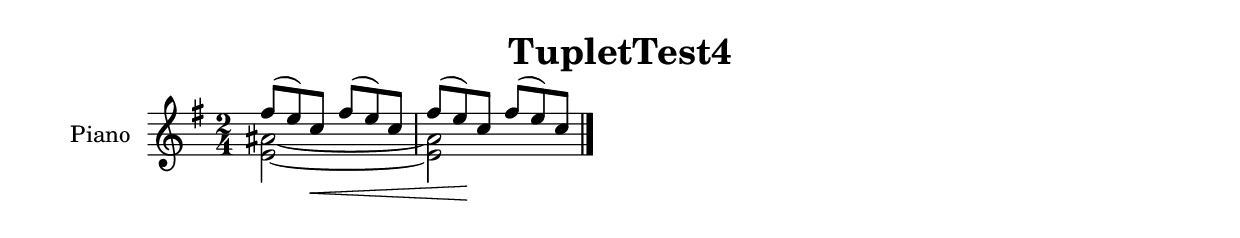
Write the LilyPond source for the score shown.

\version "2.24.4"

\header {
  workCreditTypeTitle = "TupletTest4"
  title               = "TupletTest4"
}

\paper {
  % horizontal-shift = 0.0\mm
  % indent = 0.0\mm
  % short-indent = 0.0\mm
  
  % markup-system-spacing-padding = 0.0\mm
  % between-system-space = 0.0\mm
  % page-top-space = 0.0\mm
  
  % page-count = -1
  % system-count = -1
  
  % oddHeaderMarkup = ""
  % evenHeaderMarkup = ""
  % oddFooterMarkup = ""
  % evenFooterMarkup = ""
}

\layout {
  \context { \Score
    autoBeaming = ##f % to display tuplets brackets
  }
  \context { \Voice
  }
}

Part_POne_Staff_One_Voice_One = \absolute {
  \language "nederlands"
  
  
  \clef "treble"
  \key e \minor
  \numericTimeSignature \time 2/4
  \once \omit TupletBracket
  \once \omit TupletNumber
  \tuplet 3/2 {  \stemUp fis''8 [
  ( e'' ) c'' ]
  \< } \once \omit TupletBracket
  \once \omit TupletNumber
  \tuplet 3/2 {  fis''8 [
  ( e'' ) c'' ]
  }
  
  \once \omit TupletBracket
  \once \omit TupletNumber
  \tuplet 3/2 {  fis''8 [
  ( e'' \! ) c'' ]
  } \once \omit TupletBracket
  \once \omit TupletNumber
  \tuplet 3/2 {  fis''8 [
  ( e'' ) c'' ]
  }
  \bar "|."
  
}

Part_POne_Staff_One_Voice_Two = \absolute {
  \language "nederlands"
  
  
  \clef "treble"
  \key e \minor
  \numericTimeSignature \time 2/4
  \stemDown  < e' ~  ais'! ~  > 2
  
   < e' ais' > 2
  \bar "|."
  
}

\book {

  \score {
    <<
      
      <<
      
        \new Staff  = "Part_POne_Staff_One"
        \with {
          instrumentName = "Piano"
          shortInstrumentName = "Pno."
        }
        <<
          \context Voice = "Part_POne_Staff_One_Voice_One" <<
            \voiceOne % out of 2 regular voices
            \Part_POne_Staff_One_Voice_One
          >>
          \context Voice = "Part_POne_Staff_One_Voice_Two" <<
            \voiceTwo % out of 2 regular voices
            \Part_POne_Staff_One_Voice_Two
          >>
        >>
      
      >>
    
    >>
    
    \layout {
      \context { \Score
        autoBeaming = ##f % to display tuplets brackets
      }
      \context { \Voice
      }
    }
    
    \midi {
      \tempo 16 = 360
    }
  }
  
}
